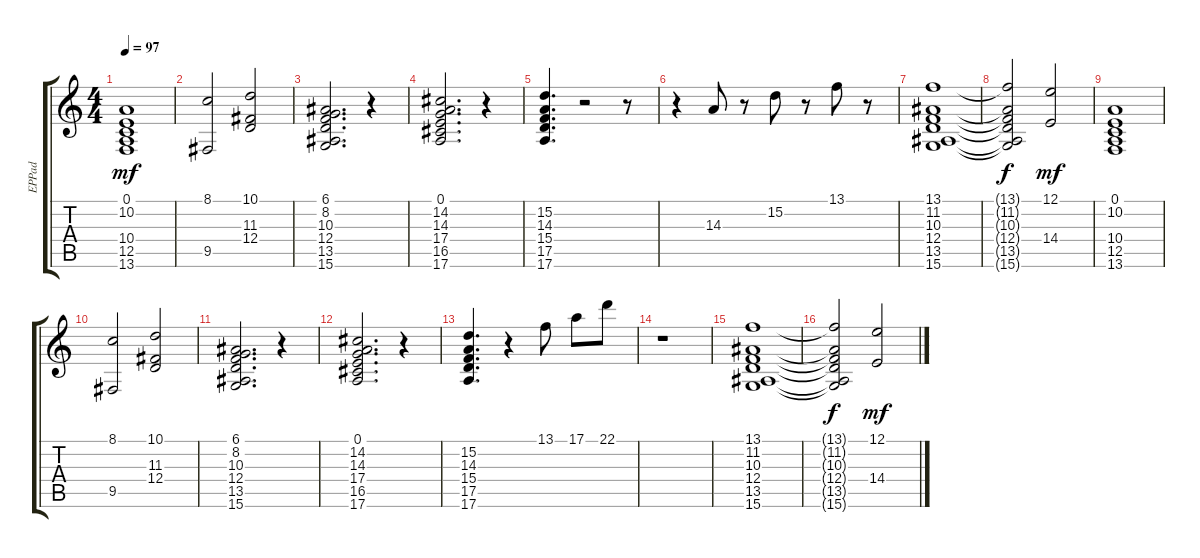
\track ("EPPad" "EPPad") {instrument electricpiano1}
\staff {score tabs}
\tuning (E4 B3 G3 D3 A2 E2) {hide}
\ts (4 4)
\tempo 97
\clef g2
\ks c
(0.1 10.2 10.4 12.5 13.6).1{dy mf} |
(8.1 9.5).2 (10.1 11.3 12.4).2 |
(6.1 8.2 10.3 12.4 13.5 15.6).2{d} r.4 |
(0.1 14.2 14.3 17.4 16.5 17.6).2{d} r.4 |
(15.2 14.3 15.4 17.5 17.6).4{d} r.2 r.8 |
r.4 14.3.8 r.8 15.2.8 r.8 13.1.8 r.8 |
(13.1 11.2 10.3 12.4 13.5 15.6).1 |
(13.1{t} 11.2{t} 10.3{t} 12.4{t} 13.5{t} 15.6{t}).2{dy f} (12.1 14.4).2{dy mf} |
(0.1 10.2 10.4 12.5 13.6).1 |
(8.1 9.5).2 (10.1 11.3 12.4).2 |
(6.1 8.2 10.3 12.4 13.5 15.6).2{d} r.4 |
(0.1 14.2 14.3 17.4 16.5 17.6).2{d} r.4 |
(15.2 14.3 15.4 17.5 17.6).4{d} r.4 13.1.8 17.1.8 22.1.8 |
r.1 |
(13.1 11.2 10.3 12.4 13.5 15.6).1 |
(13.1{t} 11.2{t} 10.3{t} 12.4{t} 13.5{t} 15.6{t}).2{dy f} (12.1 14.4).2{dy mf}
